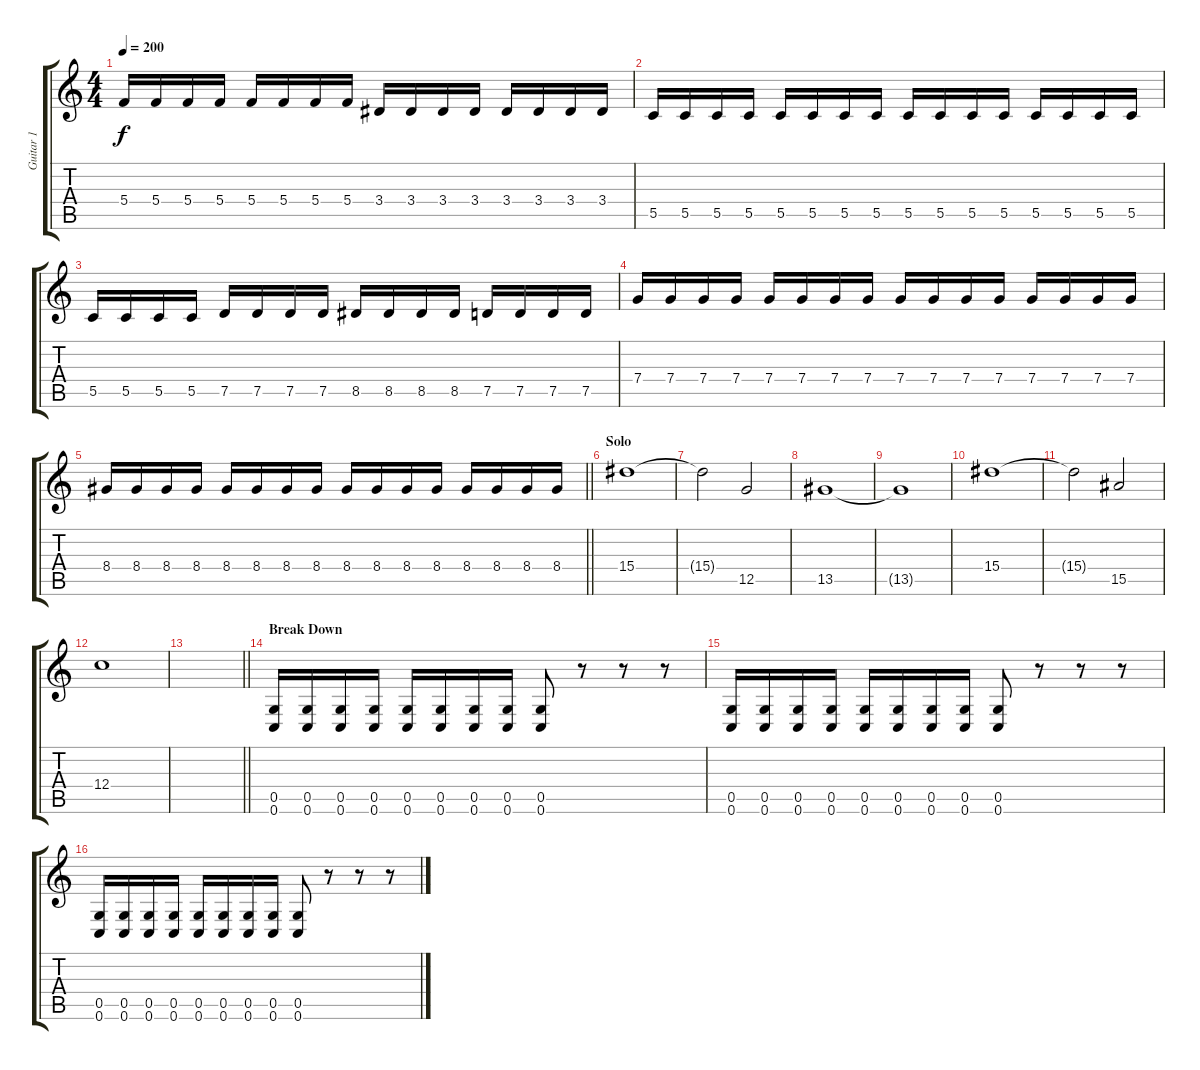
\track ("Guitar 1" "Guitar 1") {instrument distortionguitar}
\staff {score tabs}
\tuning (D4 A3 F3 C3 G2 C2) {hide}
\ts (4 4)
\tempo 200
\clef g2
\ks c
5.4.16{dy f} 5.4.16 5.4.16 5.4.16 5.4.16 5.4.16 5.4.16 5.4.16 3.4.16 3.4.16 3.4.16 3.4.16 3.4.16 3.4.16 3.4.16 3.4.16 |
5.5.16 5.5.16 5.5.16 5.5.16 5.5.16 5.5.16 5.5.16 5.5.16 5.5.16 5.5.16 5.5.16 5.5.16 5.5.16 5.5.16 5.5.16 5.5.16 |
5.5.16 5.5.16 5.5.16 5.5.16 7.5.16 7.5.16 7.5.16 7.5.16 8.5.16 8.5.16 8.5.16 8.5.16 7.5.16 7.5.16 7.5.16 7.5.16 |
7.4.16 7.4.16 7.4.16 7.4.16 7.4.16 7.4.16 7.4.16 7.4.16 7.4.16 7.4.16 7.4.16 7.4.16 7.4.16 7.4.16 7.4.16 7.4.16 |
\barLineRight lightlight
8.4.16 8.4.16 8.4.16 8.4.16 8.4.16 8.4.16 8.4.16 8.4.16 8.4.16 8.4.16 8.4.16 8.4.16 8.4.16 8.4.16 8.4.16 8.4.16 |
\section ("" "Solo")
15.4.1 |
15.4{t}.2 12.5.2 |
13.5.1 |
13.5{t}.1 |
15.4.1 |
15.4{t}.2 15.5.2 |
12.4.1 |
\barLineRight lightlight
|
\section ("" "Break Down")
(0.5 0.6).16 (0.5 0.6).16 (0.5 0.6).16 (0.5 0.6).16 (0.5 0.6).16 (0.5 0.6).16 (0.5 0.6).16 (0.5 0.6).16 (0.5 0.6).8 r.8 r.8 r.8 |
(0.5 0.6).16 (0.5 0.6).16 (0.5 0.6).16 (0.5 0.6).16 (0.5 0.6).16 (0.5 0.6).16 (0.5 0.6).16 (0.5 0.6).16 (0.5 0.6).8 r.8 r.8 r.8 |
(0.5 0.6).16 (0.5 0.6).16 (0.5 0.6).16 (0.5 0.6).16 (0.5 0.6).16 (0.5 0.6).16 (0.5 0.6).16 (0.5 0.6).16 (0.5 0.6).8 r.8 r.8 r.8
